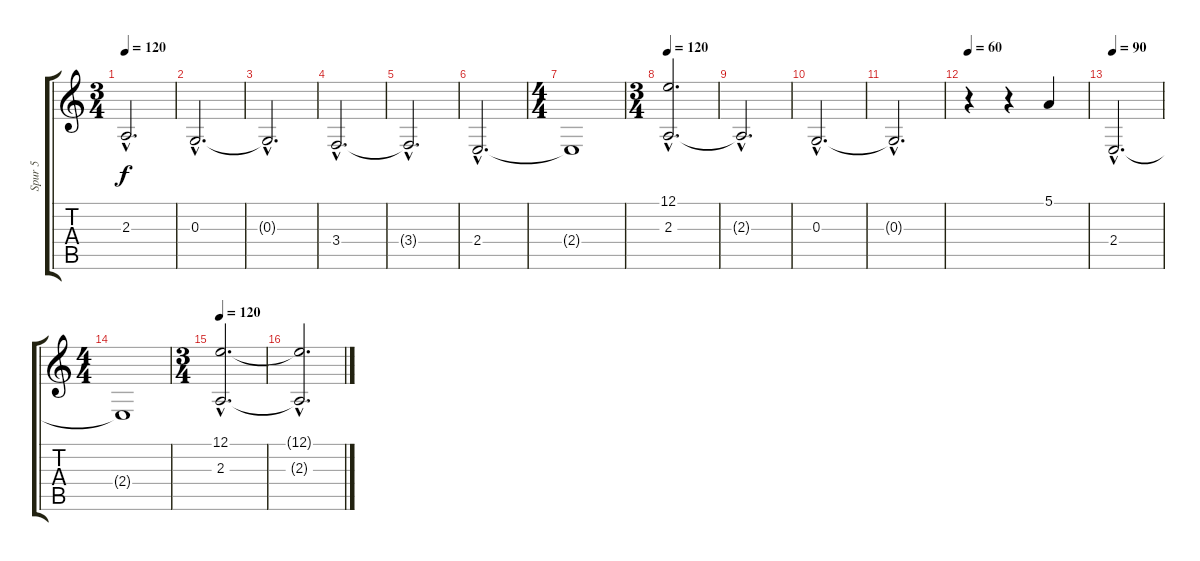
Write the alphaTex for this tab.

\track ("Spur 5" "Spur 5") {instrument stringensemble2}
\staff {score tabs}
\tuning (E4 B3 G3 D3 A2 E2) {hide}
\ts (3 4)
\tempo 120
\clef g2
\ks c
2.3{hac t}.2{d dy f} |
0.3{hac}.2{d} |
0.3{hac t}.2{d} |
3.4{hac}.2{d} |
3.4{hac t}.2{d} |
2.4{hac}.2{d} |
\ts (4 4)
2.4{t}.1 |
\ts (3 4)
\tempo 120
(12.1{hac} 2.3{hac}).2{d volume 10} |
2.3{hac t}.2{d} |
0.3{hac}.2{d} |
0.3{hac t}.2{d} |
\tempo 70
\tempo 60
r.4{volume 16} r.4 5.1.4 |
\tempo 90
2.4{hac}.2{d} |
\ts (4 4)
2.4{t}.1 |
\ts (3 4)
\tempo 120
(12.1{hac} 2.3{hac}).2{d volume 14} |
(12.1{hac t} 2.3{hac t}).2{d}
